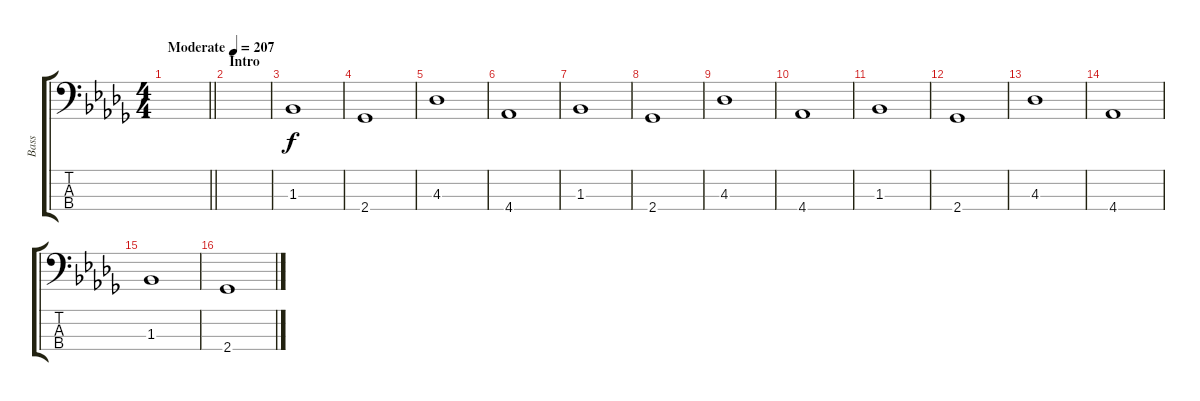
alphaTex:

\track ("Bass" "Bass") {instrument electricbassfinger}
\staff {score tabs}
\tuning (G2 D2 A1 E1) {hide}
\ts (4 4)
\tempo (207 "Moderate")
\clef f4
\barLineRight lightlight
\ks bbminor
|
\section ("" "Intro")
|
1.3.1 |
2.4.1 |
4.3.1 |
4.4.1 |
1.3.1 |
2.4.1 |
4.3.1 |
4.4.1 |
1.3.1 |
2.4.1 |
4.3.1 |
4.4.1 |
1.3.1 |
2.4.1
